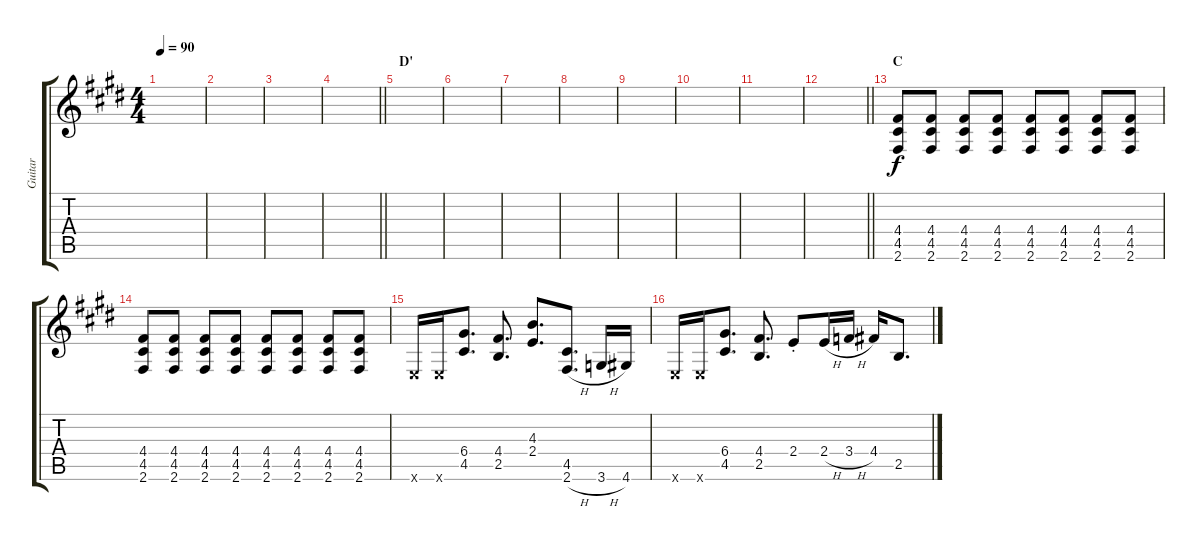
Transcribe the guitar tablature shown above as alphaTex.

\track ("Guitar" "Guitar") {instrument distortionguitar}
\staff {score tabs}
\tuning (E4 B3 G3 D3 A2 E2) {hide}
\ts (4 4)
\tempo 90
\clef g2
\ks c#minor
|
|
|
\barLineRight lightlight
|
\section ("" "D'")
|
|
|
|
|
|
|
\barLineRight lightlight
|
\section ("" "C")
(4.4 4.5 2.6).8 (4.4 4.5 2.6).8 (4.4 4.5 2.6).8 (4.4 4.5 2.6).8 (4.4 4.5 2.6).8 (4.4 4.5 2.6).8 (4.4 4.5 2.6).8 (4.4 4.5 2.6).8 |
(4.4 4.5 2.6).8 (4.4 4.5 2.6).8 (4.4 4.5 2.6).8 (4.4 4.5 2.6).8 (4.4 4.5 2.6).8 (4.4 4.5 2.6).8 (4.4 4.5 2.6).8 (4.4 4.5 2.6).8 |
0.6{x}.16 0.6{x}.16 (6.4 4.5).8{d} (4.4 2.5).8{d} (4.3 2.4).8{d} (4.5 2.6{h}).8{d} 3.6{h}.16 4.6.16 |
0.6{x}.16 0.6{x}.16 (6.4 4.5).8{d} (4.4 2.5).8{d} 2.4{st}.8 2.4{h}.16 3.4{h}.16 4.4.16 2.5.8{d}
